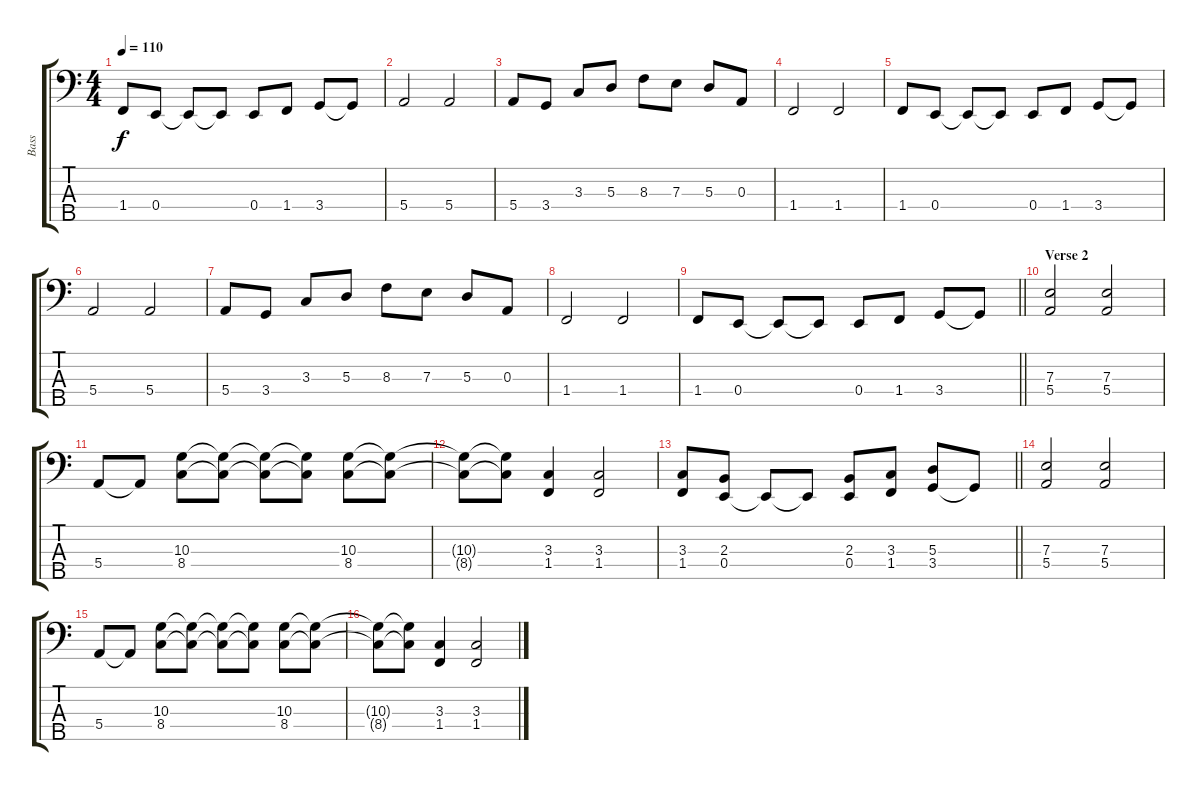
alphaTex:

\track ("Bass" "Bass") {instrument electricbassfinger}
\staff {score tabs}
\tuning (G2 D2 A1 E1 B0) {hide}
\ts (4 4)
\tempo 110
\clef f4
\ks c
1.4.8{dy f} 0.4.8 0.4{t}.8 0.4{t}.8 0.4.8 1.4.8 3.4.8 3.4{t}.8 |
5.4.2 5.4.2 |
5.4.8 3.4.8 3.3.8 5.3.8 8.3.8 7.3.8 5.3.8 0.3.8 |
1.4.2 1.4.2 |
1.4.8 0.4.8 0.4{t}.8 0.4{t}.8 0.4.8 1.4.8 3.4.8 3.4{t}.8 |
5.4.2 5.4.2 |
5.4.8 3.4.8 3.3.8 5.3.8 8.3.8 7.3.8 5.3.8 0.3.8 |
1.4.2 1.4.2 |
\barLineRight lightlight
1.4.8 0.4.8 0.4{t}.8 0.4{t}.8 0.4.8 1.4.8 3.4.8 3.4{t}.8 |
\section ("" "Verse 2")
(7.3 5.4).2 (7.3 5.4).2 |
5.4.8 5.4{t}.8 (10.3 8.4).8 (10.3{t} 8.4{t}).8 (10.3{t} 8.4{t}).8 (10.3{t} 8.4{t}).8 (10.3 8.4).8 (10.3{t} 8.4{t}).8 |
(10.3{t} 8.4{t}).8 (10.3{t} 8.4{t}).8 (3.3 1.4).4 (3.3 1.4).2 |
\barLineRight lightlight
(3.3 1.4).8 (2.3 0.4).8 0.4{t}.8 0.4{t}.8 (2.3 0.4).8 (3.3 1.4).8 (5.3 3.4).8 3.4{t}.8 |
(7.3 5.4).2 (7.3 5.4).2 |
5.4.8 5.4{t}.8 (10.3 8.4).8 (10.3{t} 8.4{t}).8 (10.3{t} 8.4{t}).8 (10.3{t} 8.4{t}).8 (10.3 8.4).8 (10.3{t} 8.4{t}).8 |
(10.3{t} 8.4{t}).8 (10.3{t} 8.4{t}).8 (3.3 1.4).4 (3.3 1.4).2
